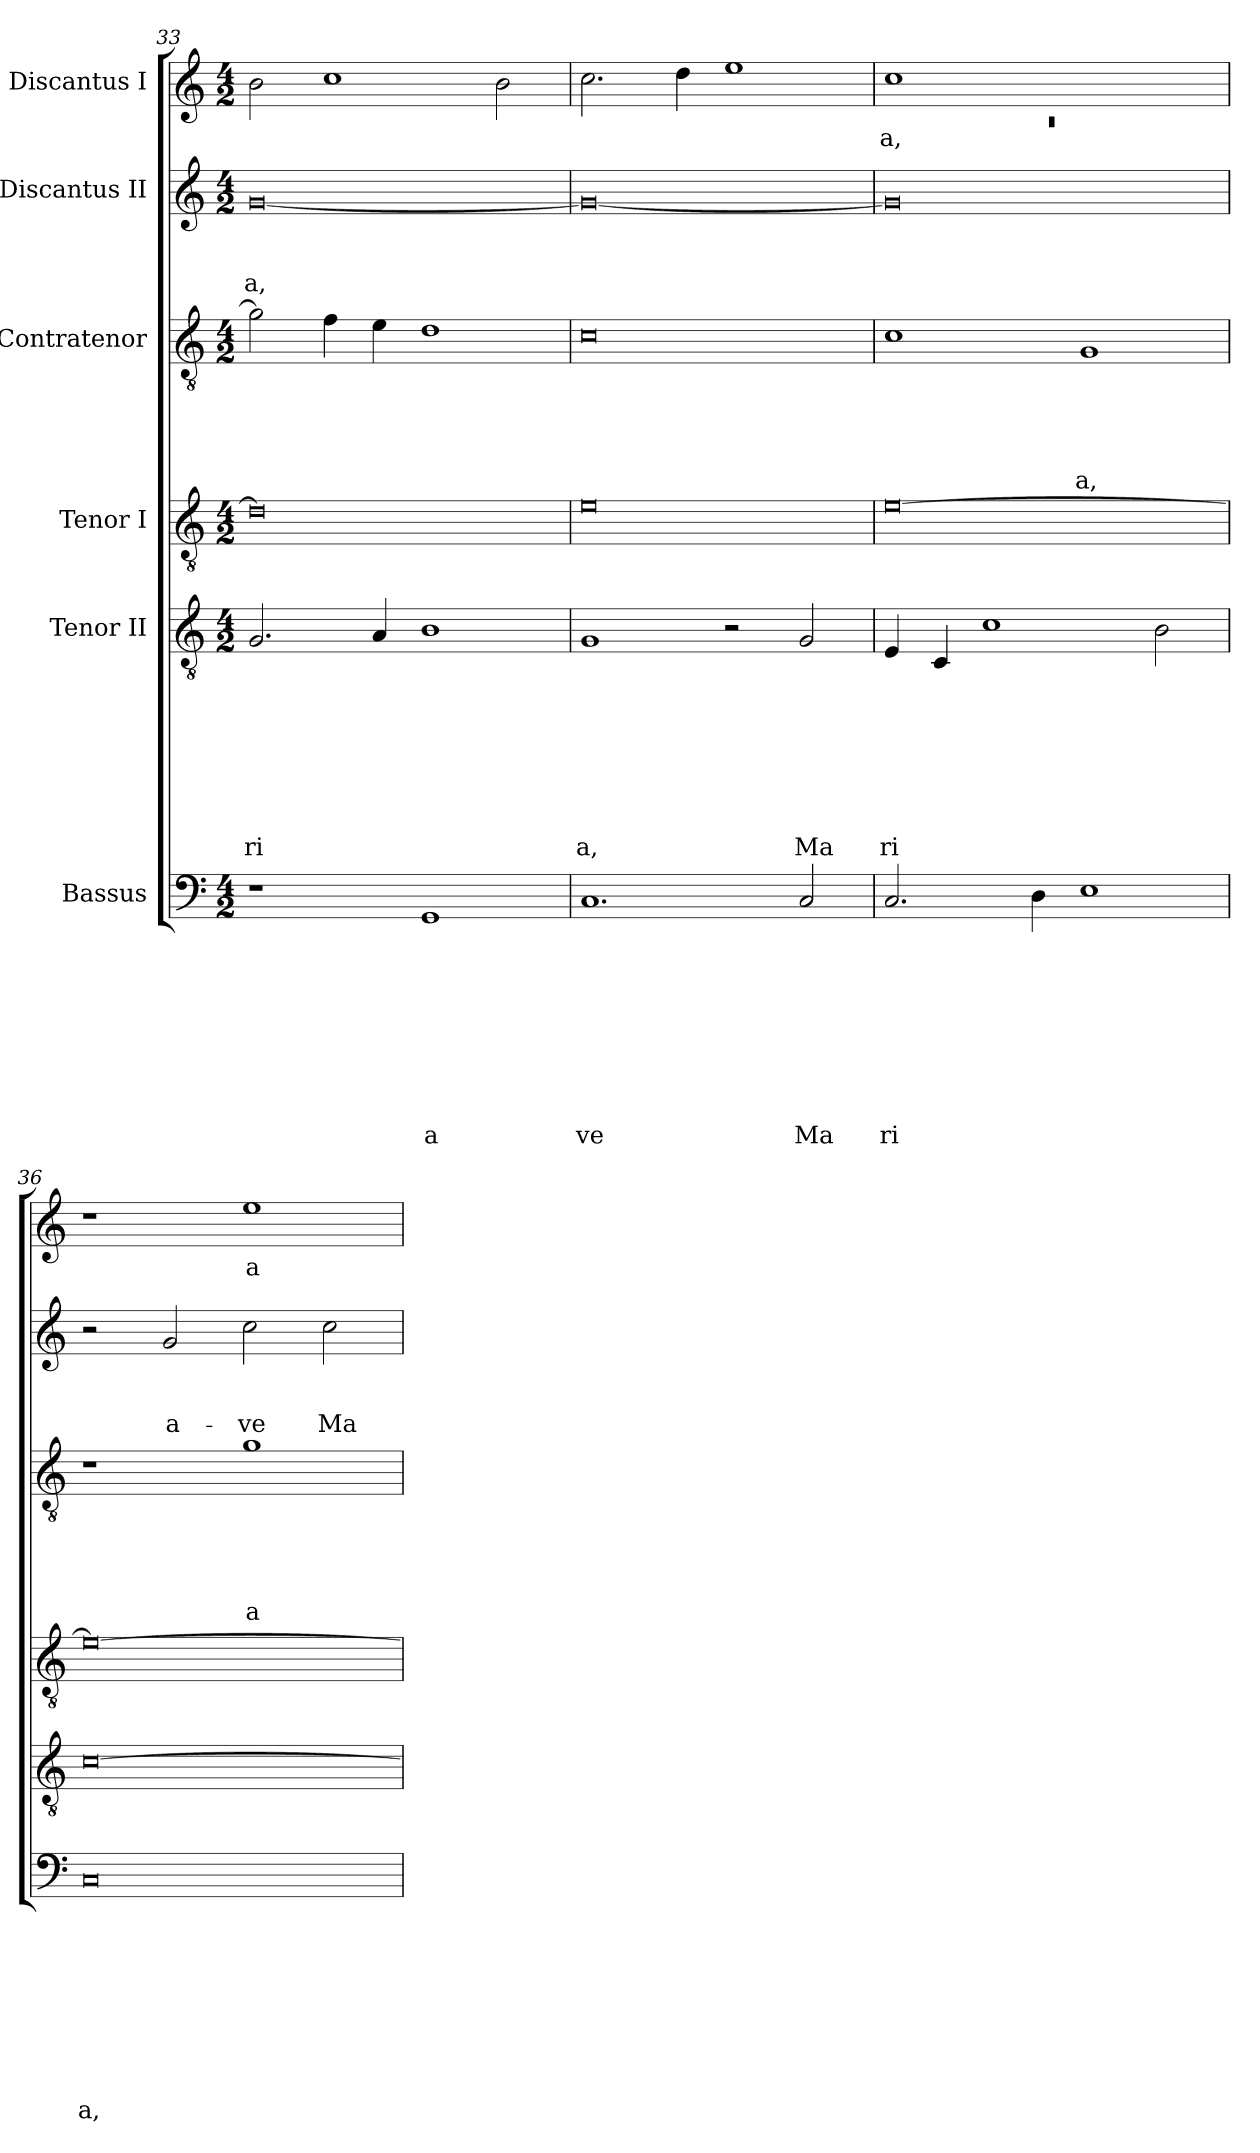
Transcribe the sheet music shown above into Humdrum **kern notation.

**kern	**text	**text	**text	**text	**text	**text	**text	**text	**text	**kern	**text	**text	**text	**text	**text	**text	**text	**text	**kern	**kern	**text	**text	**text	**text	**text	**kern	**text	**text	**text	**kern	**text
*part6	*part6	*part6	*part6	*part6	*part6	*part6	*part6	*part6	*part6	*part5	*part5	*part5	*part5	*part5	*part5	*part5	*part5	*part5	*part4	*part3	*part3	*part3	*part3	*part3	*part3	*part2	*part2	*part2	*part2	*part1	*part1
*staff6	*staff6	*staff6	*staff6	*staff6	*staff6	*staff6	*staff6	*staff6	*staff6	*staff5	*staff5	*staff5	*staff5	*staff5	*staff5	*staff5	*staff5	*staff5	*staff4	*staff3	*staff3	*staff3	*staff3	*staff3	*staff3	*staff2	*staff2	*staff2	*staff2	*staff1	*staff1
*I"Bassus	*	*	*	*	*	*	*	*	*	*I"Tenor II	*	*	*	*	*	*	*	*	*I"Tenor I	*I"Contratenor	*	*	*	*	*	*I"Discantus II	*	*	*	*I"Discantus I	*
*clefF4	*	*	*	*	*	*	*	*	*	*clefGv2	*	*	*	*	*	*	*	*	*clefGv2	*clefGv2	*	*	*	*	*	*clefG2	*	*	*	*clefG2	*
*k[]	*	*	*	*	*	*	*	*	*	*k[]	*	*	*	*	*	*	*	*	*k[]	*k[]	*	*	*	*	*	*k[]	*	*	*	*k[]	*
*C:	*	*	*	*	*	*	*	*	*	*C:	*	*	*	*	*	*	*	*	*C:	*C:	*	*	*	*	*	*C:	*	*	*	*C:	*
*M4/2	*	*	*	*	*	*	*	*	*	*M4/2	*	*	*	*	*	*	*	*	*M4/2	*M4/2	*	*	*	*	*	*M4/2	*	*	*	*M4/2	*
=33	=33	=33	=33	=33	=33	=33	=33	=33	=33	=33	=33	=33	=33	=33	=33	=33	=33	=33	=33	=33	=33	=33	=33	=33	=33	=33	=33	=33	=33	=33	=33
!	!	!	!	!	!	!	!	!	!	!	!	!	!	!	!	!	!	!LO:LY:b	!	!	!	!	!	!	!	!	!	!	!LO:LY:b	!	!
1r	.	.	.	.	.	.	.	.	.	2.G/	.	.	.	.	.	.	.	ri	0d]	2g\]	.	.	.	.	.	[<0g	.	.	a,	2b\	.
.	.	.	.	.	.	.	.	.	.	.	.	.	.	.	.	.	.	.	.	4f\	.	.	.	.	.	.	.	.	.	1cc	.
.	.	.	.	.	.	.	.	.	.	4A/	.	.	.	.	.	.	.	.	.	4e\	.	.	.	.	.	.	.	.	.	.	.
!	!	!	!	!	!	!	!	!	!LO:LY:b	!	!	!	!	!	!	!	!	!	!	!	!	!	!	!	!	!	!	!	!	!	!
1GG	.	.	.	.	.	.	.	.	a	1B	.	.	.	.	.	.	.	.	.	1d	.	.	.	.	.	.	.	.	.	.	.
.	.	.	.	.	.	.	.	.	.	.	.	.	.	.	.	.	.	.	.	.	.	.	.	.	.	.	.	.	.	2b\	.
=34	=34	=34	=34	=34	=34	=34	=34	=34	=34	=34	=34	=34	=34	=34	=34	=34	=34	=34	=34	=34	=34	=34	=34	=34	=34	=34	=34	=34	=34	=34	=34
!	!	!	!	!	!	!	!	!	!LO:LY:b	!	!	!	!	!	!	!	!	!LO:LY:b	!	!	!	!	!	!	!	!	!	!	!	!	!
1.C	.	.	.	.	.	.	.	.	ve	1G	.	.	.	.	.	.	.	a,	0e	0c	.	.	.	.	.	0g_	.	.	.	2.cc\	.
.	.	.	.	.	.	.	.	.	.	.	.	.	.	.	.	.	.	.	.	.	.	.	.	.	.	.	.	.	.	4dd\	.
.	.	.	.	.	.	.	.	.	.	2r	.	.	.	.	.	.	.	.	.	.	.	.	.	.	.	.	.	.	.	1ee	.
!	!	!	!	!	!	!	!	!	!LO:LY:b	!	!	!	!	!	!	!	!	!LO:LY:b	!	!	!	!	!	!	!	!	!	!	!	!	!
2C/	.	.	.	.	.	.	.	.	Ma	2G/	.	.	.	.	.	.	.	Ma	.	.	.	.	.	.	.	.	.	.	.	.	.
!!LO:PB:g=z
=35	=35	=35	=35	=35	=35	=35	=35	=35	=35	=35	=35	=35	=35	=35	=35	=35	=35	=35	=35	=35	=35	=35	=35	=35	=35	=35	=35	=35	=35	=35	=35
*	*	*	*	*	*	*	*	*	*	*	*	*	*	*	*	*	*	*	*	*	*	*	*	*	*	*	*	*	*	*^	*
!	!	!	!	!	!	!	!	!	!LO:LY:b	!	!	!	!	!	!	!	!	!LO:LY:b	!	!	!	!	!	!	!	!	!	!	!	!	!LO:N:vis=1	!LO:LY:b
2.C/	.	.	.	.	.	.	.	.	ri	4E/	.	.	.	.	.	.	.	ri	[>0e	1c	.	.	.	.	.	0g]	.	.	.	1cc	0rc	-a,
.	.	.	.	.	.	.	.	.	.	4C/	.	.	.	.	.	.	.	.	.	.	.	.	.	.	.	.	.	.	.	.	.	.
.	.	.	.	.	.	.	.	.	.	1c	.	.	.	.	.	.	.	.	.	.	.	.	.	.	.	.	.	.	.	.	.	.
4D\	.	.	.	.	.	.	.	.	.	.	.	.	.	.	.	.	.	.	.	.	.	.	.	.	.	.	.	.	.	.	.	.
!	!	!	!	!	!	!	!	!	!	!	!	!	!	!	!	!	!	!	!	!	!	!	!	!	!LO:LY:b	!	!	!	!	!	!	!
1E	.	.	.	.	.	.	.	.	.	.	.	.	.	.	.	.	.	.	.	1G	.	.	.	.	a,	.	.	.	.	1ryy	.	.
.	.	.	.	.	.	.	.	.	.	2B\	.	.	.	.	.	.	.	.	.	.	.	.	.	.	.	.	.	.	.	.	.	.
*	*	*	*	*	*	*	*	*	*	*	*	*	*	*	*	*	*	*	*	*	*	*	*	*	*	*	*	*	*	*v	*v	*
=36	=36	=36	=36	=36	=36	=36	=36	=36	=36	=36	=36	=36	=36	=36	=36	=36	=36	=36	=36	=36	=36	=36	=36	=36	=36	=36	=36	=36	=36	=36	=36
!	!	!	!	!	!	!	!	!	!LO:LY:b	!	!	!	!	!	!	!	!	!	!	!	!	!	!	!	!	!	!	!	!	!	!
0C	.	.	.	.	.	.	.	.	a,	[>0c	.	.	.	.	.	.	.	.	0e_	1r	.	.	.	.	.	2r	.	.	.	1r	.
!	!	!	!	!	!	!	!	!	!	!	!	!	!	!	!	!	!	!	!	!	!	!	!	!	!	!	!	!	!LO:LY:b	!	!
.	.	.	.	.	.	.	.	.	.	.	.	.	.	.	.	.	.	.	.	.	.	.	.	.	.	2g/	.	.	a-	.	.
!	!	!	!	!	!	!	!	!	!	!	!	!	!	!	!	!	!	!	!	!	!	!	!	!	!LO:LY:b	!	!	!	!LO:LY:b	!	!LO:LY:b
.	.	.	.	.	.	.	.	.	.	.	.	.	.	.	.	.	.	.	.	1g	.	.	.	.	a	2cc\	.	.	-ve	1ee	a-
!	!	!	!	!	!	!	!	!	!	!	!	!	!	!	!	!	!	!	!	!	!	!	!	!	!	!	!	!	!LO:LY:b	!	!
.	.	.	.	.	.	.	.	.	.	.	.	.	.	.	.	.	.	.	.	.	.	.	.	.	.	2cc\	.	.	Ma-	.	.
=	=	=	=	=	=	=	=	=	=	=	=	=	=	=	=	=	=	=	=	=	=	=	=	=	=	=	=	=	=	=	=
*-	*-	*-	*-	*-	*-	*-	*-	*-	*-	*-	*-	*-	*-	*-	*-	*-	*-	*-	*-	*-	*-	*-	*-	*-	*-	*-	*-	*-	*-	*-	*-
